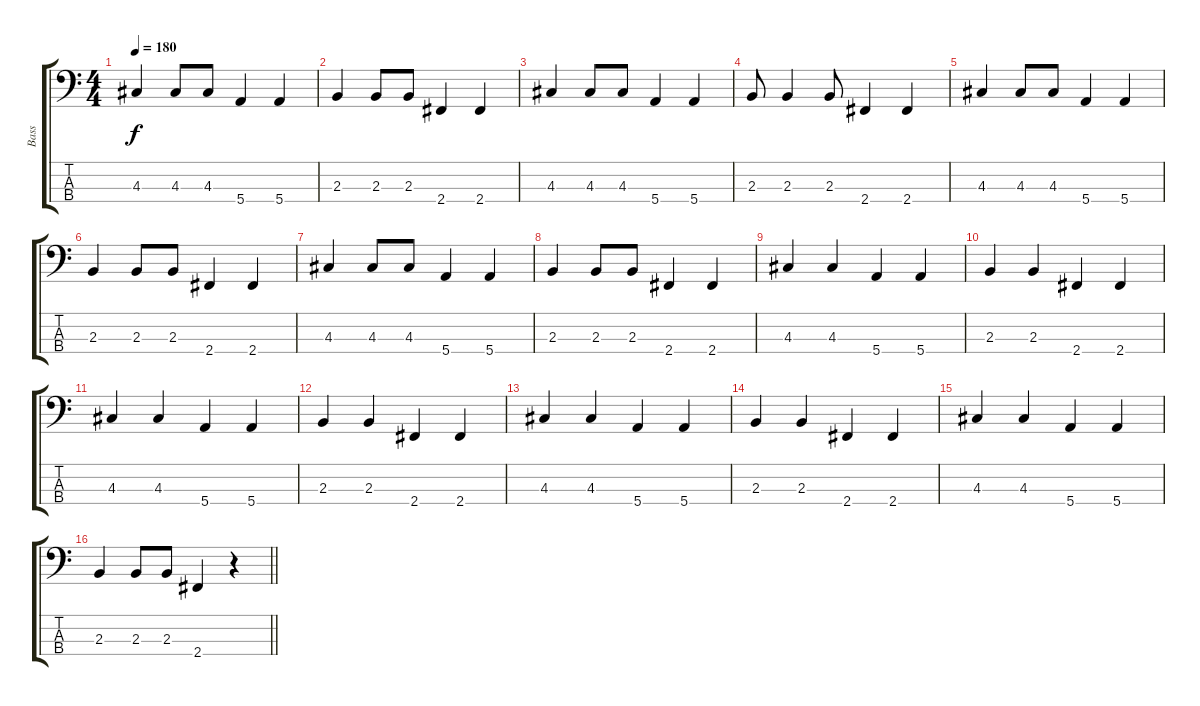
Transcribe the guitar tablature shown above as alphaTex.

\track ("Bass " "Bass ") {instrument electricbassfinger}
\staff {score tabs}
\tuning (G2 D2 A1 E1) {hide}
\ts (4 4)
\tempo 180
\clef f4
\ks c
4.3.4{dy f} 4.3.8 4.3.8 5.4.4 5.4.4 |
2.3.4 2.3.8 2.3.8 2.4.4 2.4.4 |
4.3.4 4.3.8 4.3.8 5.4.4 5.4.4 |
2.3.8 2.3.4 2.3.8 2.4.4 2.4.4 |
4.3.4 4.3.8 4.3.8 5.4.4 5.4.4 |
2.3.4 2.3.8 2.3.8 2.4.4 2.4.4 |
4.3.4 4.3.8 4.3.8 5.4.4 5.4.4 |
2.3.4 2.3.8 2.3.8 2.4.4 2.4.4 |
4.3.4 4.3.4 5.4.4 5.4.4 |
2.3.4 2.3.4 2.4.4 2.4.4 |
4.3.4 4.3.4 5.4.4 5.4.4 |
2.3.4 2.3.4 2.4.4 2.4.4 |
4.3.4 4.3.4 5.4.4 5.4.4 |
2.3.4 2.3.4 2.4.4 2.4.4 |
4.3.4 4.3.4 5.4.4 5.4.4 |
\barLineRight lightlight
2.3.4 2.3.8 2.3.8 2.4.4 r.4
